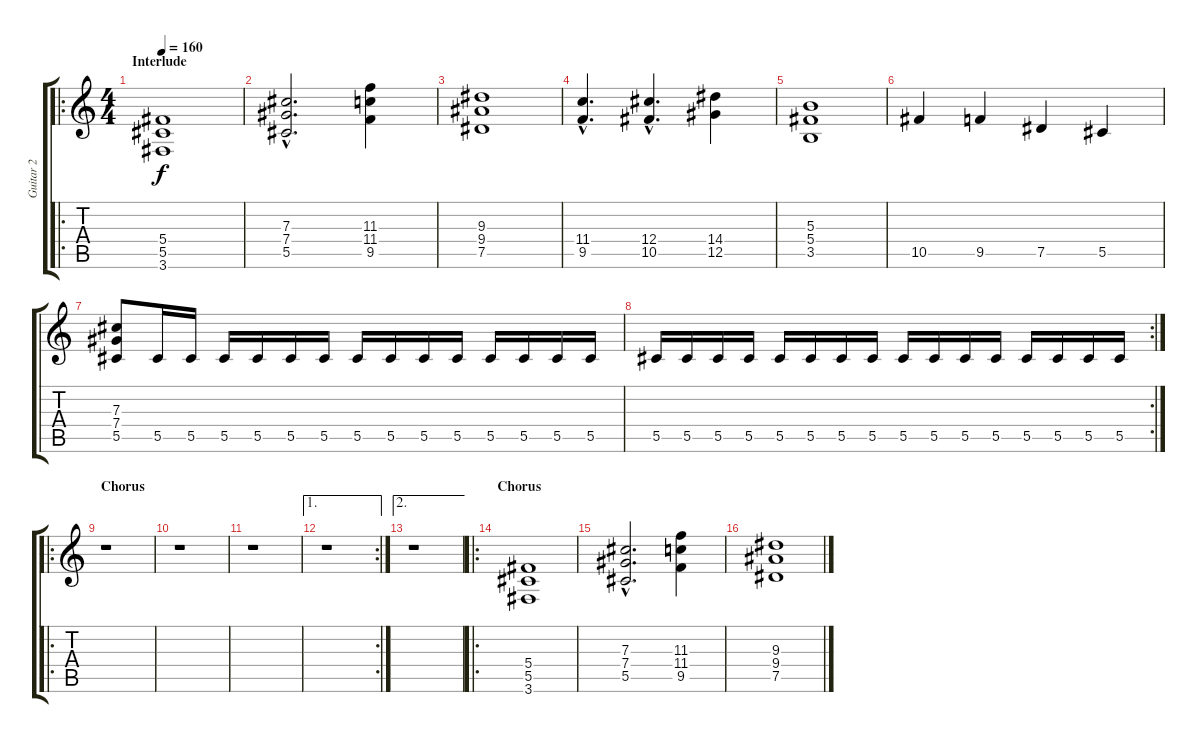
\track ("Guitar 2" "Guitar 2") {instrument overdrivenguitar}
\staff {score tabs}
\tuning (Eb4 Bb3 Gb3 Db3 Ab2 Eb2) {hide}
\ro
\ts (4 4)
\section ("" "Interlude")
\tempo 160
\clef g2
\ks c
(5.4 5.5 3.6).1{dy f} |
(7.3{hac} 7.4{hac} 5.5{hac}).2{d} (11.3 11.4 9.5).4 |
(9.3 9.4 7.5).1 |
(11.4{hac} 9.5{hac}).4{d} (12.4{hac} 10.5{hac}).4{d} (14.4 12.5).4 |
(5.3 5.4 3.5).1 |
10.5.4 9.5.4 7.5.4 5.5.4 |
(7.3 7.4 5.5).8 5.5.16 5.5.16 5.5.16 5.5.16 5.5.16 5.5.16 5.5.16 5.5.16 5.5.16 5.5.16 5.5.16 5.5.16 5.5.16 5.5.16 |
\rc 2
5.5.16 5.5.16 5.5.16 5.5.16 5.5.16 5.5.16 5.5.16 5.5.16 5.5.16 5.5.16 5.5.16 5.5.16 5.5.16 5.5.16 5.5.16 5.5.16 |
\ro
\section ("" "Chorus")
r.1 |
r.1 |
r.1 |
\ae 1
\rc 2
r.1 |
\ae 2
r.1 |
\ro
\section ("" "Chorus")
(5.4 5.5 3.6).1 |
(7.3{hac} 7.4{hac} 5.5{hac}).2{d} (11.3 11.4 9.5).4 |
(9.3 9.4 7.5).1
